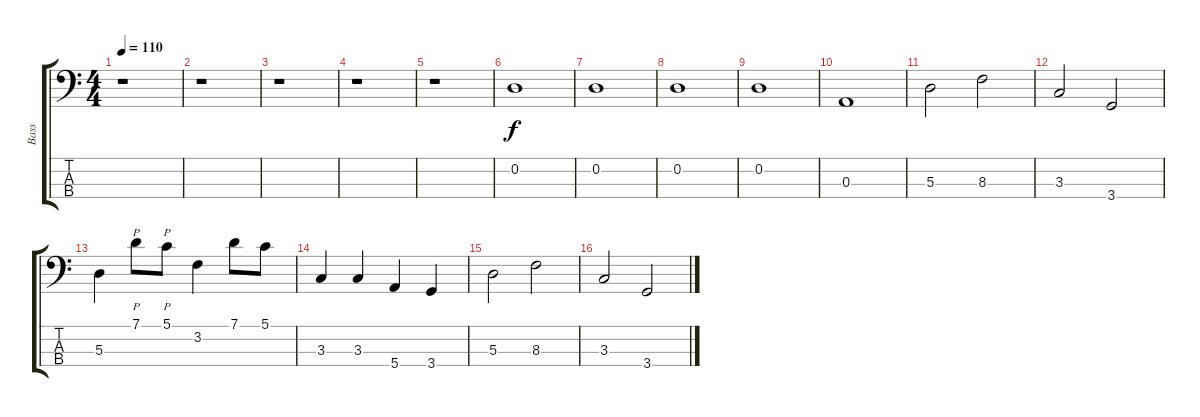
\track ("Bass" "Bass") {instrument fretlessbass}
\staff {score tabs}
\tuning (G2 D2 A1 E1) {hide}
\ts (4 4)
\tempo 110
\clef f4
\ks c
r.1{dy f instrument fretlessbass} |
r.1 |
r.1 |
r.1 |
r.1 |
0.2.1 |
0.2.1 |
0.2.1 |
0.2.1 |
0.3.1 |
5.3.2 8.3.2 |
3.3.2 3.4.2 |
5.3.4 7.1.8{p} 5.1.8{p} 3.2.4 7.1.8 5.1.8 |
3.3.4 3.3.4 5.4.4 3.4.4 |
5.3.2 8.3.2 |
3.3.2 3.4.2
